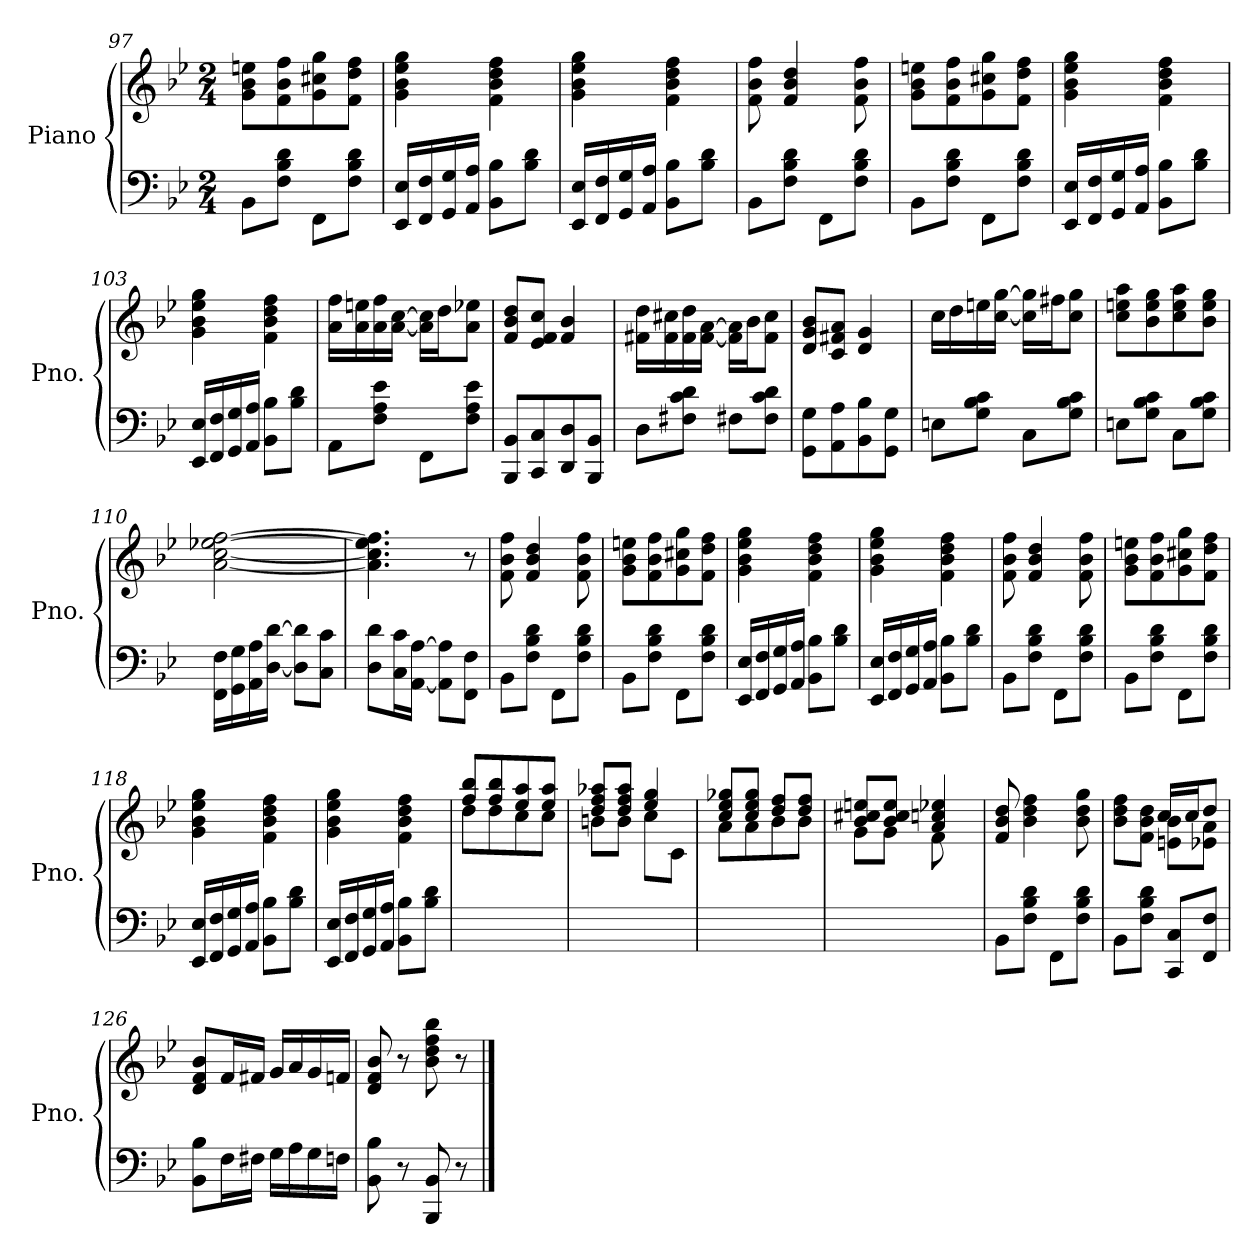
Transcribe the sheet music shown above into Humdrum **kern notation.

**kern	**kern
*part1	*part1
*staff2	*staff1
*I"Piano	*
*I'Pno.	*
*clefF4	*clefG2
*k[b-e-]	*k[b-e-]
*M2/4	*M2/4
=97	=97
8BB-\L	8g\ 8b-\ 8een\L
8F\ 8B-\ 8d\J	8f\ 8b-\ 8ff\
8FF\L	8g\ 8cc#X\ 8gg\
8F\ 8B-\ 8d\J	8f\ 8dd\ 8ff\J
=98	=98
16EE-/ 16E-/LL	4g\ 4b-\ 4ee-\ 4gg\
16FF/ 16F/	.
16GG/ 16G/	.
16AA/ 16A/JJ	.
8BB-\ 8B-\L	4f\ 4b-\ 4dd\ 4ff\
8B-\ 8d\J	.
=99	=99
16EE-/ 16E-/LL	4g\ 4b-\ 4ee-\ 4gg\
16FF/ 16F/	.
16GG/ 16G/	.
16AA/ 16A/JJ	.
8BB-\ 8B-\L	4f\ 4b-\ 4dd\ 4ff\
8B-\ 8d\J	.
=100	=100
8BB-\L	8f\ 8b-\ 8ff\
8F\ 8B-\ 8d\J	4f/ 4b-/ 4dd/
8FF\L	.
8F\ 8B-\ 8d\J	8f\ 8b-\ 8ff\
=101	=101
8BB-\L	8g\ 8b-\ 8een\L
8F\ 8B-\ 8d\J	8f\ 8b-\ 8ff\
8FF\L	8g\ 8cc#X\ 8gg\
8F\ 8B-\ 8d\J	8f\ 8dd\ 8ff\J
!!LO:PB:g=z
=102	=102
16EE-/ 16E-/LL	4g\ 4b-\ 4ee-\ 4gg\
16FF/ 16F/	.
16GG/ 16G/	.
16AA/ 16A/JJ	.
8BB-\ 8B-\L	4f\ 4b-\ 4dd\ 4ff\
8B-\ 8d\J	.
=103	=103
16EE-/ 16E-/LL	4g\ 4b-\ 4ee-\ 4gg\
16FF/ 16F/	.
16GG/ 16G/	.
16AA/ 16A/JJ	.
8BB-\ 8B-\L	4f\ 4b-\ 4dd\ 4ff\
8B-\ 8d\J	.
=104	=104
8AA\L	16a\ 16ff\LL
.	16a\ 16een\
8F\ 8A\ 8e-\J	16a\ 16ff\
.	[16a\ [16cc\JJ
8FF\L	16a\] 16cc\]LL
.	16dd\J
8F\ 8A\ 8e-\J	8a\ 8ee-X\J
=105	=105
8BBB-/ 8BB-/L	8f/ 8b-/ 8dd/L
8CC/ 8C/	8e-/ 8f/ 8cc/J
8DD/ 8D/	4f/ 4b-/
8BBB-/ 8BB-/J	.
=106	=106
8D\L	16f#X\ 16dd\LL
.	16f#\ 16cc#X\
8F#X\ 8c\ 8d\J	16f#\ 16dd\
.	[16f#\ [16a\JJ
8F#X\L	16f#\] 16a\]LL
.	16b-\J
8F#\ 8c\ 8d\J	8f#\ 8cc#\J
=107	=107
8GG\ 8G\L	8d/ 8g/ 8b-/L
8AA\ 8A\	8c/ 8f#X/ 8a/J
8BB-\ 8B-\	4d/ 4g/
8GG\ 8G\J	.
!!LO:LB:g=z
=108	=108
8En\L	16cc\LL
.	16dd\
8G\ 8B-\ 8c\J	16een\
.	[16cc\ [16gg\JJ
8C\L	16cc\] 16gg\]LL
.	16ff#X\J
8G\ 8B-\ 8c\J	8cc\ 8gg\J
=109	=109
8En\L	8cc\ 8een\ 8aa\L
8G\ 8B-\ 8c\J	8b-\ 8ee\ 8gg\
8C\L	8cc\ 8ee\ 8aa\
8G\ 8B-\ 8c\J	8b-\ 8ee\ 8gg\J
=110	=110
16FF\ 16F\LL	[2a\ [2cc\ [2ee-X\ [2ff\
16GG\ 16G\	.
16AA\ 16A\	.
[16D\ [16d\JJ	.
8D\] 8d\]L	.
8C\ 8c\J	.
=111	=111
8D\ 8d\L	4.a\] 4.cc\] 4.ee-\] 4.ff\]
16C\ 16c\L	.
[16AA\ [16A\JJ	.
8AA\] 8A\]L	.
8FF\ 8F\J	8r
=112	=112
8BB-\L	8f\ 8b-\ 8ff\
8F\ 8B-\ 8d\J	4f/ 4b-/ 4dd/
8FF\L	.
8F\ 8B-\ 8d\J	8f\ 8b-\ 8ff\
!!LO:LB:g=z
=113	=113
8BB-\L	8g\ 8b-\ 8een\L
8F\ 8B-\ 8d\J	8f\ 8b-\ 8ff\
8FF\L	8g\ 8cc#X\ 8gg\
8F\ 8B-\ 8d\J	8f\ 8dd\ 8ff\J
=114	=114
16EE-/ 16E-/LL	4g\ 4b-\ 4ee-\ 4gg\
16FF/ 16F/	.
16GG/ 16G/	.
16AA/ 16A/JJ	.
8BB-\ 8B-\L	4f\ 4b-\ 4dd\ 4ff\
8B-\ 8d\J	.
=115	=115
16EE-/ 16E-/LL	4g\ 4b-\ 4ee-\ 4gg\
16FF/ 16F/	.
16GG/ 16G/	.
16AA/ 16A/JJ	.
8BB-\ 8B-\L	4f\ 4b-\ 4dd\ 4ff\
8B-\ 8d\J	.
=116	=116
8BB-\L	8f\ 8b-\ 8ff\
8F\ 8B-\ 8d\J	4f/ 4b-/ 4dd/
8FF\L	.
8F\ 8B-\ 8d\J	8f\ 8b-\ 8ff\
=117	=117
8BB-\L	8g\ 8b-\ 8een\L
8F\ 8B-\ 8d\J	8f\ 8b-\ 8ff\
8FF\L	8g\ 8cc#X\ 8gg\
8F\ 8B-\ 8d\J	8f\ 8dd\ 8ff\J
!!LO:LB:g=z
=118	=118
16EE-/ 16E-/LL	4g\ 4b-\ 4ee-\ 4gg\
16FF/ 16F/	.
16GG/ 16G/	.
16AA/ 16A/JJ	.
8BB-\ 8B-\L	4f\ 4b-\ 4dd\ 4ff\
8B-\ 8d\J	.
=119	=119
16EE-/ 16E-/LL	4g\ 4b-\ 4ee-\ 4gg\
16FF/ 16F/	.
16GG/ 16G/	.
16AA/ 16A/JJ	.
8BB-\ 8B-\L	4f\ 4b-\ 4dd\ 4ff\
8B-\ 8d\J	.
=120	=120
*	*^
2ryy	8dd\L	8ff/ 8bb-/L
.	8dd\	8ff/ 8bb-/
.	8cc\	8ee-/ 8aa/
.	8cc\J	8ee-/ 8aa/J
=121	=121	=121
2ryy	8bn\L	8dd/ 8ff/ 8aa-X/L
.	8b\J	8dd/ 8ff/ 8aa-/J
.	8cc\L	4ee-/ 4gg/
.	8c\J	.
=122	=122	=122
2ryy	8a\L	8cc/ 8ee-/ 8gg-X/L
.	8a\	8cc/ 8ee-/ 8gg-/J
.	8b-\	8dd/ 8ff/L
.	8b-\J	8dd/ 8ff/J
=123	=123	=123
*^	*	*
4.ryy	2ryy	8g\L	8b-/ 8cc#X/ 8een/L
.	.	8g\J	8b-/ 8cc#/ 8ee/J
.	.	8f\L	4a/ 4ccn/ 4ee-X/
8F/J	.	8ryy	.
*v	*v	*	*
*	*v	*v
!!LO:LB:g=z
=124	=124
8BB-\L	8f/ 8b-/ 8dd/
8F\ 8B-\ 8d\J	4b-\ 4dd\ 4ff\
8FF\L	.
8F\ 8B-\ 8d\J	8b-\ 8dd\ 8gg\
=125	=125
*	*^
8BB-\L	8b-\ 8dd\ 8ff\L	4ryy
8F\ 8B-\ 8d\J	8f\ 8b-\ 8dd\J	.
8CC/ 8C/L	8en\ 8b-\L	16cc/LL
.	.	16cc/J
8FF/ 8F/J	8e-X\ 8a\J	8dd/J
*	*v	*v
=126	=126
8BB-\ 8B-\L	8d/ 8f/ 8b-/L
16F\L	16f/L
16F#X\JJ	16f#X/JJ
16G\LL	16g/LL
16A\	16a/
16G\	16g/
16Fn\JJ	16fn/JJ
=127	=127
8BB-\ 8B-\	8d/ 8f/ 8b-/
8r	8r
8BBB-/ 8BB-/	8b-\ 8dd\ 8ff\ 8bb-\
8r	8r
==	==
*-	*-
